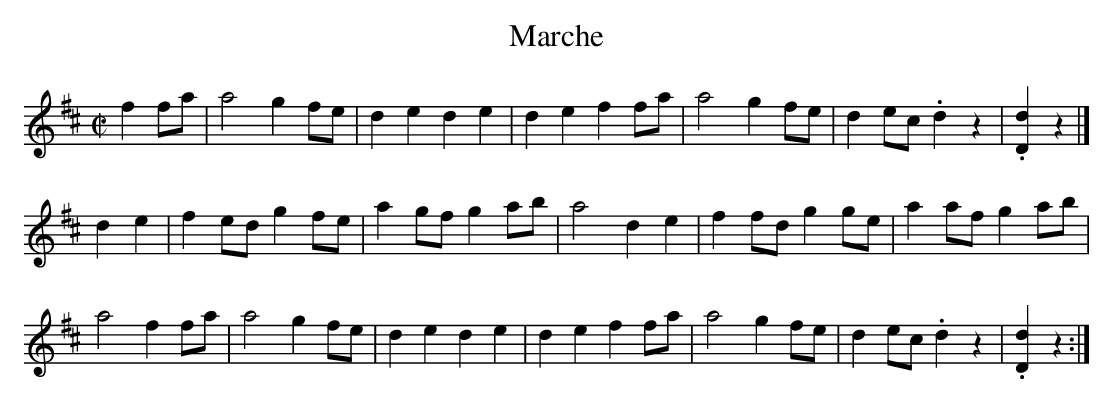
X:1
T:Marche
K:Dmaj
M:C|
L:1/8
f2 fa|a4 g2 fe|d2 e2 d2 e2|d2 e2 f2 fa|a4 g2 fe|d2 ec .d2 z2|.[Dd]2 z2|]
d2 e2|f2 ed g2 fe|a2 gf g2 ab|a4 d2 e2|f2 fd g2 ge|a2 af g2 ab|
a4 f2 fa|a4 g2 fe|d2 e2 d2 e2|d2 e2 f2 fa|a4 g2 fe|d2 ec .d2 z2|.[Dd]2 z2:|]
